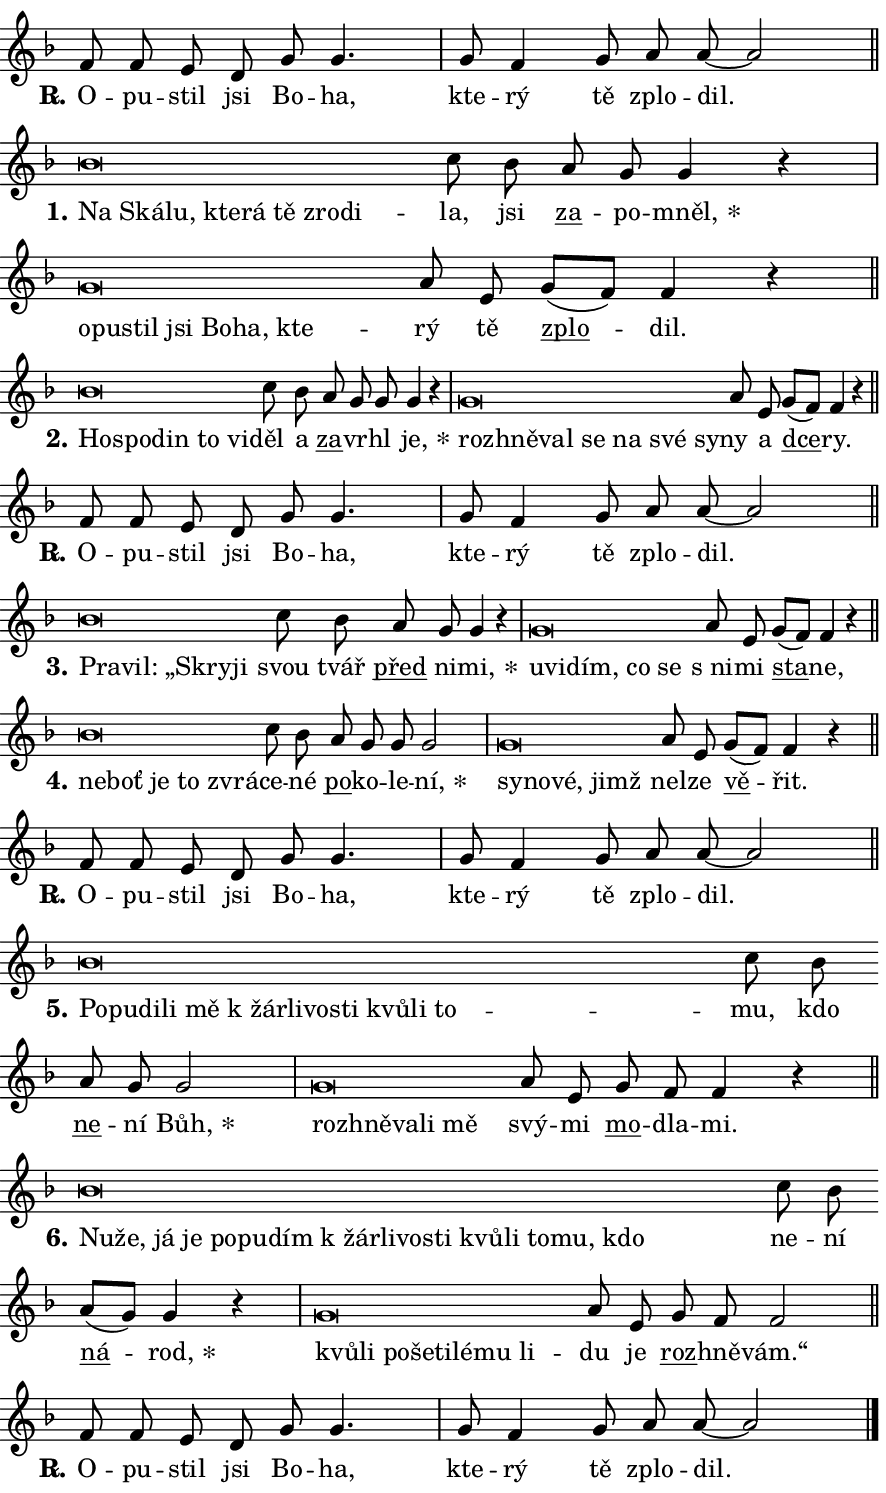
\version "2.24.0"
\header { tagline = "" }
\paper {
  indent = 0\cm
  top-margin = 0\cm
  right-margin = 0.13\cm % to fit lyric hyphens
  bottom-margin = 0\cm
  left-margin = 0\cm
  paper-width = 15\cm
  page-breaking = #ly:one-page-breaking
  system-system-spacing.basic-distance = #11
  score-system-spacing.basic-distance = #11
  ragged-last = ##f
}


%% Author: Thomas Morley
%% https://lists.gnu.org/archive/html/lilypond-user/2020-05/msg00002.html
#(define (line-position grob)
"Returns position of @var[grob} in current system:
   @code{'start}, if at first time-step
   @code{'end}, if at last time-step
   @code{'middle} otherwise
"
  (let* ((col (ly:item-get-column grob))
         (ln (ly:grob-object col 'left-neighbor))
         (rn (ly:grob-object col 'right-neighbor))
         (col-to-check-left (if (ly:grob? ln) ln col))
         (col-to-check-right (if (ly:grob? rn) rn col))
         (break-dir-left
           (and
             (ly:grob-property col-to-check-left 'non-musical #f)
             (ly:item-break-dir col-to-check-left)))
         (break-dir-right
           (and
             (ly:grob-property col-to-check-right 'non-musical #f)
             (ly:item-break-dir col-to-check-right))))
        (cond ((eqv? 1 break-dir-left) 'start)
              ((eqv? -1 break-dir-right) 'end)
              (else 'middle))))

#(define (tranparent-at-line-position vctor)
  (lambda (grob)
  "Relying on @code{line-position} select the relevant enry from @var{vctor}.
Used to determine transparency,"
    (case (line-position grob)
      ((end) (not (vector-ref vctor 0)))
      ((middle) (not (vector-ref vctor 1)))
      ((start) (not (vector-ref vctor 2))))))

noteHeadBreakVisibility =
#(define-music-function (break-visibility)(vector?)
"Makes @code{NoteHead}s transparent relying on @var{break-visibility}"
#{
  \override NoteHead.transparent =
    #(tranparent-at-line-position break-visibility)
#})

#(define delete-ledgers-for-transparent-note-heads
  (lambda (grob)
    "Reads whether a @code{NoteHead} is transparent.
If so this @code{NoteHead} is removed from @code{'note-heads} from
@var{grob}, which is supposed to be @code{LedgerLineSpanner}.
As a result ledgers are not printed for this @code{NoteHead}"
    (let* ((nhds-array (ly:grob-object grob 'note-heads))
           (nhds-list
             (if (ly:grob-array? nhds-array)
                 (ly:grob-array->list nhds-array)
                 '()))
           ;; Relies on the transparent-property being done before
           ;; Staff.LedgerLineSpanner.after-line-breaking is executed.
           ;; This is fragile ...
           (to-keep
             (remove
               (lambda (nhd)
                 (ly:grob-property nhd 'transparent #f))
               nhds-list)))
      ;; TODO find a better method to iterate over grob-arrays, similiar
      ;; to filter/remove etc for lists
      ;; For now rebuilt from scratch
      (set! (ly:grob-object grob 'note-heads)  '())
      (for-each
        (lambda (nhd)
          (ly:pointer-group-interface::add-grob grob 'note-heads nhd))
        to-keep))))

squashNotes = {
  \override NoteHead.X-extent = #'(-0.2 . 0.2)
  \override NoteHead.Y-extent = #'(-0.75 . 0)
  \override NoteHead.stencil =
    #(lambda (grob)
       (let ((pos (ly:grob-property grob 'staff-position)))
         (begin
           (if (< pos -7) (display "ERROR: Lower brevis then expected\n") (display ""))
           (if (<= pos -6) ly:text-interface::print ly:note-head::print))))
}
unSquashNotes = {
  \revert NoteHead.X-extent
  \revert NoteHead.Y-extent
  \revert NoteHead.stencil
}

hideNotes = \noteHeadBreakVisibility #begin-of-line-visible
unHideNotes = \noteHeadBreakVisibility #all-visible

% work-around for resetting accidentals
% https://lilypond.org/doc/v2.23/Documentation/notation/displaying-rhythms#unmetered-music
cadenzaMeasure = {
  \cadenzaOff
  \partial 1024 s1024
  \cadenzaOn
}

#(define-markup-command (accent layout props text) (markup?)
  "Underline accented syllable"
  (interpret-markup layout props
    #{\markup \override #'(offset . 4.3) \underline { #text }#}))

responsum = \markup \concat {
  "R" \hspace #-1.05 \path #0.1 #'((moveto 0 0.07) (lineto 0.9 0.8)) \hspace #0.05 "."
}

spaceSize = #0.6828661417322834 % exact space size for TeX Gyre Schola

\layout {
  \context {
    \Staff
    \remove "Time_signature_engraver"
    \override LedgerLineSpanner.after-line-breaking = #delete-ledgers-for-transparent-note-heads
  }
  \context {
    \Lyrics {
      \override LyricSpace.minimum-distance = \spaceSize
      \override LyricText.font-name = #"TeX Gyre Schola"
      \override LyricText.font-size = 1
      \override StanzaNumber.font-name = #"TeX Gyre Schola Bold"
      \override StanzaNumber.font-size = 1
    }
  }
  \context {
    \Score 
    \override NoteHead.text =
      #(lambda (grob) 
        (let ((pos (ly:grob-property grob 'staff-position)))
          #{\markup {
            \combine
              \halign #-0.55 \raise #(if (= pos -6) 0 0.5) \override #'(thickness . 2) \draw-line #'(3.2 . 0)
              \musicglyph "noteheads.sM1"
          }#}))
  }
}

% magnetic-lyrics.ily
%
%   written by
%     Jean Abou Samra <jean@abou-samra.fr>
%     Werner Lemberg <wl@gnu.org>
%
%   adapted by
%     Jiri Hon <jiri.hon@gmail.com>
%
% Version 2022-Apr-15

% https://www.mail-archive.com/lilypond-user@gnu.org/msg149350.html

#(define (Left_hyphen_pointer_engraver context)
   "Collect syllable-hyphen-syllable occurrences in lyrics and store
them in properties.  This engraver only looks to the left.  For
example, if the lyrics input is @code{foo -- bar}, it does the
following.

@itemize @bullet
@item
Set the @code{text} property of the @code{LyricHyphen} grob between
@q{foo} and @q{bar} to @code{foo}.

@item
Set the @code{left-hyphen} property of the @code{LyricText} grob with
text @q{foo} to the @code{LyricHyphen} grob between @q{foo} and
@q{bar}.
@end itemize

Use this auxiliary engraver in combination with the
@code{lyric-@/text::@/apply-@/magnetic-@/offset!} hook."
   (let ((hyphen #f)
         (text #f))
     (make-engraver
      (acknowledgers
       ((lyric-syllable-interface engraver grob source-engraver)
        (set! text grob)))
      (end-acknowledgers
       ((lyric-hyphen-interface engraver grob source-engraver)
        ;(when (not (grob::has-interface grob 'lyric-space-interface))
          (set! hyphen grob)));)
      ((stop-translation-timestep engraver)
       (when (and text hyphen)
         (ly:grob-set-object! text 'left-hyphen hyphen))
       (set! text #f)
       (set! hyphen #f)))))

#(define (lyric-text::apply-magnetic-offset! grob)
   "If the space between two syllables is less than the value in
property @code{LyricText@/.details@/.squash-threshold}, move the right
syllable to the left so that it gets concatenated with the left
syllable.

Use this function as a hook for
@code{LyricText@/.after-@/line-@/breaking} if the
@code{Left_@/hyphen_@/pointer_@/engraver} is active."
   (let ((hyphen (ly:grob-object grob 'left-hyphen #f)))
     (when hyphen
       (let ((left-text (ly:spanner-bound hyphen LEFT)))
         (when (grob::has-interface left-text 'lyric-syllable-interface)
           (let* ((common (ly:grob-common-refpoint grob left-text X))
                  (this-x-ext (ly:grob-extent grob common X))
                  (left-x-ext
                   (begin
                     ;; Trigger magnetism for left-text.
                     (ly:grob-property left-text 'after-line-breaking)
                     (ly:grob-extent left-text common X)))
                  ;; `delta` is the gap width between two syllables.
                  (delta (- (interval-start this-x-ext)
                            (interval-end left-x-ext)))
                  (details (ly:grob-property grob 'details))
                  (threshold (assoc-get 'squash-threshold details 0.2)))
             (when (< delta threshold)
               (let* (;; We have to manipulate the input text so that
                      ;; ligatures crossing syllable boundaries are not
                      ;; disabled.  For languages based on the Latin
                      ;; script this is essentially a beautification.
                      ;; However, for non-Western scripts it can be a
                      ;; necessity.
                      (lt (ly:grob-property left-text 'text))
                      (rt (ly:grob-property grob 'text))
                      (is-space (grob::has-interface hyphen 'lyric-space-interface))
                      (space (if is-space " " ""))
                      (extra-delta (if is-space spaceSize 0))
                      ;; Append new syllable.
                      (ltrt-space (if (and (string? lt) (string? rt))
                                (string-append lt space rt)
                                (make-concat-markup (list lt space rt))))
                      ;; Right-align `ltrt` to the right side.
                      (ltrt-space-markup (grob-interpret-markup
                               grob
                               (make-translate-markup
                                (cons (interval-length this-x-ext) 0)
                                (make-right-align-markup ltrt-space)))))
                 (begin
                   ;; Don't print `left-text`.
                   (ly:grob-set-property! left-text 'stencil #f)
                   ;; Set text and stencil (which holds all collected
                   ;; syllables so far) and shift it to the left.
                   (ly:grob-set-property! grob 'text ltrt-space)
                   (ly:grob-set-property! grob 'stencil ltrt-space-markup)
                   (ly:grob-translate-axis! grob (- (- delta extra-delta)) X))))))))))


#(define (lyric-hyphen::displace-bounds-first grob)
   ;; Make very sure this callback isn't triggered too early.
   (let ((left (ly:spanner-bound grob LEFT))
         (right (ly:spanner-bound grob RIGHT)))
     (ly:grob-property left 'after-line-breaking)
     (ly:grob-property right 'after-line-breaking)
     (ly:lyric-hyphen::print grob)))

squashThreshold = #0.4

\layout {
  \context {
    \Lyrics
    \consists #Left_hyphen_pointer_engraver
    \override LyricText.after-line-breaking =
      #lyric-text::apply-magnetic-offset!
    \override LyricHyphen.stencil = #lyric-hyphen::displace-bounds-first
    \override LyricText.details.squash-threshold = \squashThreshold
    \override LyricHyphen.minimum-distance = 0
    \override LyricHyphen.minimum-length = \squashThreshold
  }
}

squashText = \override LyricText.details.squash-threshold = 9999
unSquashText = \override LyricText.details.squash-threshold = \squashThreshold

leftText = \override LyricText.self-alignment-X = #LEFT
unLeftText = \revert LyricText.self-alignment-X

starOffset = #(lambda (grob) 
                (let ((x_offset (ly:self-alignment-interface::aligned-on-x-parent grob)))
                  (if (= x_offset 0) 0 (+ x_offset 1.2))))

star = #(define-music-function (syllable)(string?)
"Append star separator at the end of a syllable"
#{
  \once \override LyricText.X-offset = #starOffset
  \lyricmode { \markup {
    #syllable
    \override #'((font-name . "TeX Gyre Schola Bold")) \hspace #0.2 \lower #0.65 \larger "*"
  } }
#})

starAccent = #(define-music-function (syllable)(string?)
"Append star separator at the end of a syllable and make accent"
#{
  \once \override LyricText.X-offset = #starOffset
  \lyricmode { \markup {
    \accent #syllable
    \override #'((font-name . "TeX Gyre Schola Bold")) \hspace #0.2 \lower #0.65 \larger "*"
  } }
#})

breath = #(define-music-function (syllable)(string?)
"Append breathing indicator at the end of a syllable"
#{
  \lyricmode { \markup { #syllable "+" } }
#})

optionalBreath = #(define-music-function (syllable)(string?)
"Append optional breathing indicator at the end of a syllable"
#{
  \lyricmode { \markup { #syllable "(+)" } }
#})


\score {
    <<
        \new Voice = "melody" { \cadenzaOn \key f \major \relative { f'8 f e d g g4. \cadenzaMeasure \bar "|" g8 f4 g8 a a~ a2 \cadenzaMeasure \bar "||" \break } }
        \new Lyrics \lyricsto "melody" { \lyricmode { \set stanza = \responsum
O -- pu -- stil jsi Bo -- ha, kte -- rý tě zplo -- dil. } }
    >>
    \layout {}
}

\score {
    <<
        \new Voice = "melody" { \cadenzaOn \key f \major \relative { \squashNotes bes'\breve*1/16 \hideNotes \breve*1/16 \bar "" \breve*1/16 \bar "" \breve*1/16 \bar "" \breve*1/16 \bar "" \breve*1/16 \bar "" \breve*1/16 \breve*1/16 \bar "" \unHideNotes \unSquashNotes c8 bes \bar "" a g g4 r \cadenzaMeasure \bar "|" \squashNotes g\breve*1/16 \hideNotes \breve*1/16 \bar "" \breve*1/16 \bar "" \breve*1/16 \bar "" \breve*1/16 \bar "" \breve*1/16 \breve*1/16 \bar "" \unHideNotes \unSquashNotes a8 e \bar "" g[( f)] f4 r \cadenzaMeasure \bar "||" \break } }
        \new Lyrics \lyricsto "melody" { \lyricmode { \set stanza = "1."
\leftText Na \squashText Ská -- lu, kte -- rá tě zro -- di -- \unLeftText \unSquashText la, jsi \markup \accent za -- po -- \star mněl, \leftText o -- \squashText pu -- stil jsi Bo -- ha, kte -- \unLeftText \unSquashText rý tě \markup \accent zplo -- dil. } }
    >>
    \layout {}
}

\score {
    <<
        \new Voice = "melody" { \cadenzaOn \key f \major \relative { \squashNotes bes'\breve*1/16 \hideNotes \breve*1/16 \bar "" \breve*1/16 \bar "" \breve*1/16 \breve*1/16 \bar "" \unHideNotes \unSquashNotes c8 bes \bar "" a g g g4 r \cadenzaMeasure \bar "|" \squashNotes g\breve*1/16 \hideNotes \breve*1/16 \bar "" \breve*1/16 \bar "" \breve*1/16 \bar "" \breve*1/16 \bar "" \breve*1/16 \breve*1/16 \bar "" \unHideNotes \unSquashNotes a8 e \bar "" g[( f)] f4 r \cadenzaMeasure \bar "||" \break } }
        \new Lyrics \lyricsto "melody" { \lyricmode { \set stanza = "2."
\leftText Ho -- \squashText spo -- din to vi -- \unLeftText \unSquashText děl a \markup \accent za -- vr -- hl \star je, \leftText roz -- \squashText hně -- val se na své sy -- \unLeftText \unSquashText ny a \markup \accent dce -- ry. } }
    >>
    \layout {}
}

\score {
    <<
        \new Voice = "melody" { \cadenzaOn \key f \major \relative { f'8 f e d g g4. \cadenzaMeasure \bar "|" g8 f4 g8 a a~ a2 \cadenzaMeasure \bar "||" \break } }
        \new Lyrics \lyricsto "melody" { \lyricmode { \set stanza = \responsum
O -- pu -- stil jsi Bo -- ha, kte -- rý tě zplo -- dil. } }
    >>
    \layout {}
}

\score {
    <<
        \new Voice = "melody" { \cadenzaOn \key f \major \relative { \squashNotes bes'\breve*1/16 \hideNotes \breve*1/16 \bar "" \breve*1/16 \breve*1/16 \bar "" \unHideNotes \unSquashNotes c8 bes \bar "" a g g4 r \cadenzaMeasure \bar "|" \squashNotes g\breve*1/16 \hideNotes \breve*1/16 \bar "" \breve*1/16 \bar "" \breve*1/16 \breve*1/16 \bar "" \unHideNotes \unSquashNotes a8 e \bar "" g[( f)] f4 r \cadenzaMeasure \bar "||" \break } }
        \new Lyrics \lyricsto "melody" { \lyricmode { \set stanza = "3."
\leftText Pra -- \squashText vil: „Skry -- ji \unLeftText \unSquashText svou tvář \markup \accent před ni -- \star mi, \leftText u -- \squashText vi -- dím, co se \unLeftText \unSquashText "s ni" -- mi \markup \accent sta -- ne, } }
    >>
    \layout {}
}

\score {
    <<
        \new Voice = "melody" { \cadenzaOn \key f \major \relative { \squashNotes bes'\breve*1/16 \hideNotes \breve*1/16 \bar "" \breve*1/16 \bar "" \breve*1/16 \breve*1/16 \bar "" \unHideNotes \unSquashNotes c8 bes \bar "" a g g g2 \cadenzaMeasure \bar "|" \squashNotes g\breve*1/16 \hideNotes \breve*1/16 \bar "" \breve*1/16 \breve*1/16 \bar "" \unHideNotes \unSquashNotes a8 e \bar "" g[( f)] f4 r \cadenzaMeasure \bar "||" \break } }
        \new Lyrics \lyricsto "melody" { \lyricmode { \set stanza = "4."
\leftText ne -- \squashText boť je to zvrá -- \unLeftText \unSquashText ce -- né \markup \accent po -- ko -- le -- \star ní, \leftText sy -- \squashText no -- vé, jimž \unLeftText \unSquashText nel -- ze \markup \accent vě -- řit. } }
    >>
    \layout {}
}

\score {
    <<
        \new Voice = "melody" { \cadenzaOn \key f \major \relative { f'8 f e d g g4. \cadenzaMeasure \bar "|" g8 f4 g8 a a~ a2 \cadenzaMeasure \bar "||" \break } }
        \new Lyrics \lyricsto "melody" { \lyricmode { \set stanza = \responsum
O -- pu -- stil jsi Bo -- ha, kte -- rý tě zplo -- dil. } }
    >>
    \layout {}
}

\score {
    <<
        \new Voice = "melody" { \cadenzaOn \key f \major \relative { \squashNotes bes'\breve*1/16 \hideNotes \breve*1/16 \bar "" \breve*1/16 \bar "" \breve*1/16 \bar "" \breve*1/16 \bar "" \breve*1/16 \bar "" \breve*1/16 \bar "" \breve*1/16 \bar "" \breve*1/16 \bar "" \breve*1/16 \bar "" \breve*1/16 \breve*1/16 \bar "" \unHideNotes \unSquashNotes c8 bes \bar "" a g g2 \cadenzaMeasure \bar "|" \squashNotes g\breve*1/16 \hideNotes \breve*1/16 \bar "" \breve*1/16 \bar "" \breve*1/16 \breve*1/16 \bar "" \unHideNotes \unSquashNotes a8 e \bar "" g f f4 r \cadenzaMeasure \bar "||" \break } }
        \new Lyrics \lyricsto "melody" { \lyricmode { \set stanza = "5."
\leftText Po -- \squashText pu -- di -- li mě "k žár" -- li -- vo -- sti kvů -- li to -- \unLeftText \unSquashText mu, kdo \markup \accent ne -- ní \star Bůh, \leftText roz -- \squashText hně -- va -- li mě \unLeftText \unSquashText svý -- mi \markup \accent mo -- dla -- mi. } }
    >>
    \layout {}
}

\score {
    <<
        \new Voice = "melody" { \cadenzaOn \key f \major \relative { \squashNotes bes'\breve*1/16 \hideNotes \breve*1/16 \bar "" \breve*1/16 \bar "" \breve*1/16 \bar "" \breve*1/16 \bar "" \breve*1/16 \bar "" \breve*1/16 \bar "" \breve*1/16 \bar "" \breve*1/16 \bar "" \breve*1/16 \bar "" \breve*1/16 \bar "" \breve*1/16 \bar "" \breve*1/16 \bar "" \breve*1/16 \bar "" \breve*1/16 \breve*1/16 \bar "" \unHideNotes \unSquashNotes c8 bes \bar "" a[( g)] g4 r \cadenzaMeasure \bar "|" \squashNotes g\breve*1/16 \hideNotes \breve*1/16 \bar "" \breve*1/16 \bar "" \breve*1/16 \bar "" \breve*1/16 \bar "" \breve*1/16 \bar "" \breve*1/16 \breve*1/16 \bar "" \unHideNotes \unSquashNotes a8 e \bar "" g f f2 \cadenzaMeasure \bar "||" \break } }
        \new Lyrics \lyricsto "melody" { \lyricmode { \set stanza = "6."
\leftText Nu -- \squashText že, já je po -- pu -- dím "k žár" -- li -- vo -- sti kvů -- li to -- mu, kdo \unLeftText \unSquashText ne -- ní \markup \accent ná -- \star rod, \leftText kvů -- \squashText li po -- še -- ti -- lé -- mu li -- \unLeftText \unSquashText du je \markup \accent roz -- hně -- vám.“ } }
    >>
    \layout {}
}

\score {
    <<
        \new Voice = "melody" { \cadenzaOn \key f \major \relative { f'8 f e d g g4. \cadenzaMeasure \bar "|" g8 f4 g8 a a~ a2 \cadenzaMeasure \bar "||" \break } \bar "|." }
        \new Lyrics \lyricsto "melody" { \lyricmode { \set stanza = \responsum
O -- pu -- stil jsi Bo -- ha, kte -- rý tě zplo -- dil. } }
    >>
    \layout {}
}
